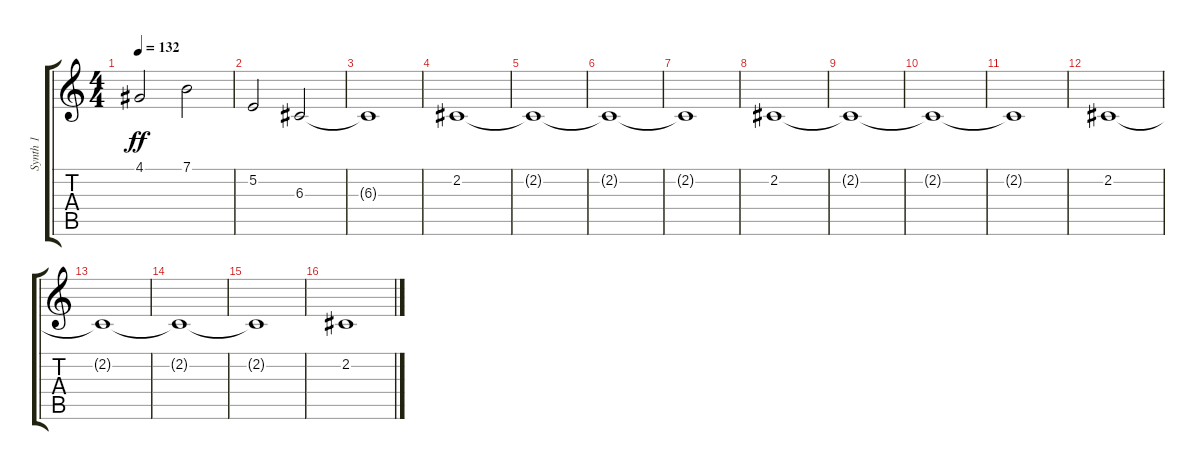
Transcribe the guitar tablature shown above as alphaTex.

\track ("Synth 1" "Synth 1") {instrument rockorgan}
\staff {score tabs}
\tuning (E4 B3 G3 D3 A2 E2) {hide}
\ts (4 4)
\tempo 132
\clef g2
\ks c
4.1.2{dy ff} 7.1.2 |
5.2.2 6.3.2 |
6.3{t}.1 |
2.2.1 |
2.2{t}.1 |
2.2{t}.1 |
2.2{t}.1 |
2.2.1 |
2.2{t}.1 |
2.2{t}.1 |
2.2{t}.1 |
2.2.1 |
2.2{t}.1 |
2.2{t}.1 |
2.2{t}.1 |
2.2.1
